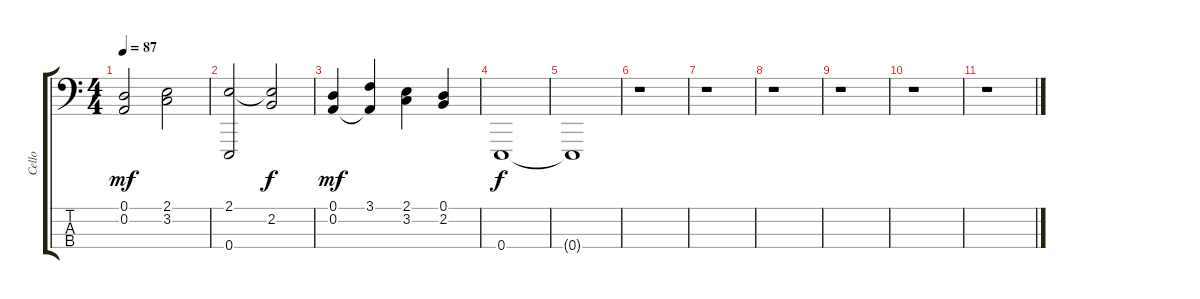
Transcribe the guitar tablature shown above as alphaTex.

\track ("Cello" "Cello") {instrument cello}
\staff {score tabs}
\tuning (D3 A2 E2 E1) {hide}
\ts (4 4)
\tempo 87
\clef f4
\ks c
(0.1 0.2).2{dy mf} (2.1 3.2).2 |
(2.1 0.4).2 (2.1{t} 2.2).2{dy f} |
(0.1 0.2).4{dy mf} (3.1 0.2{t}).4 (2.1 3.2).4 (0.1 2.2).4 |
0.4.1{dy f volume 0} |
0.4{t}.1 |
r.1 |
r.1 |
r.1 |
r.1 |
r.1 |
r.1
